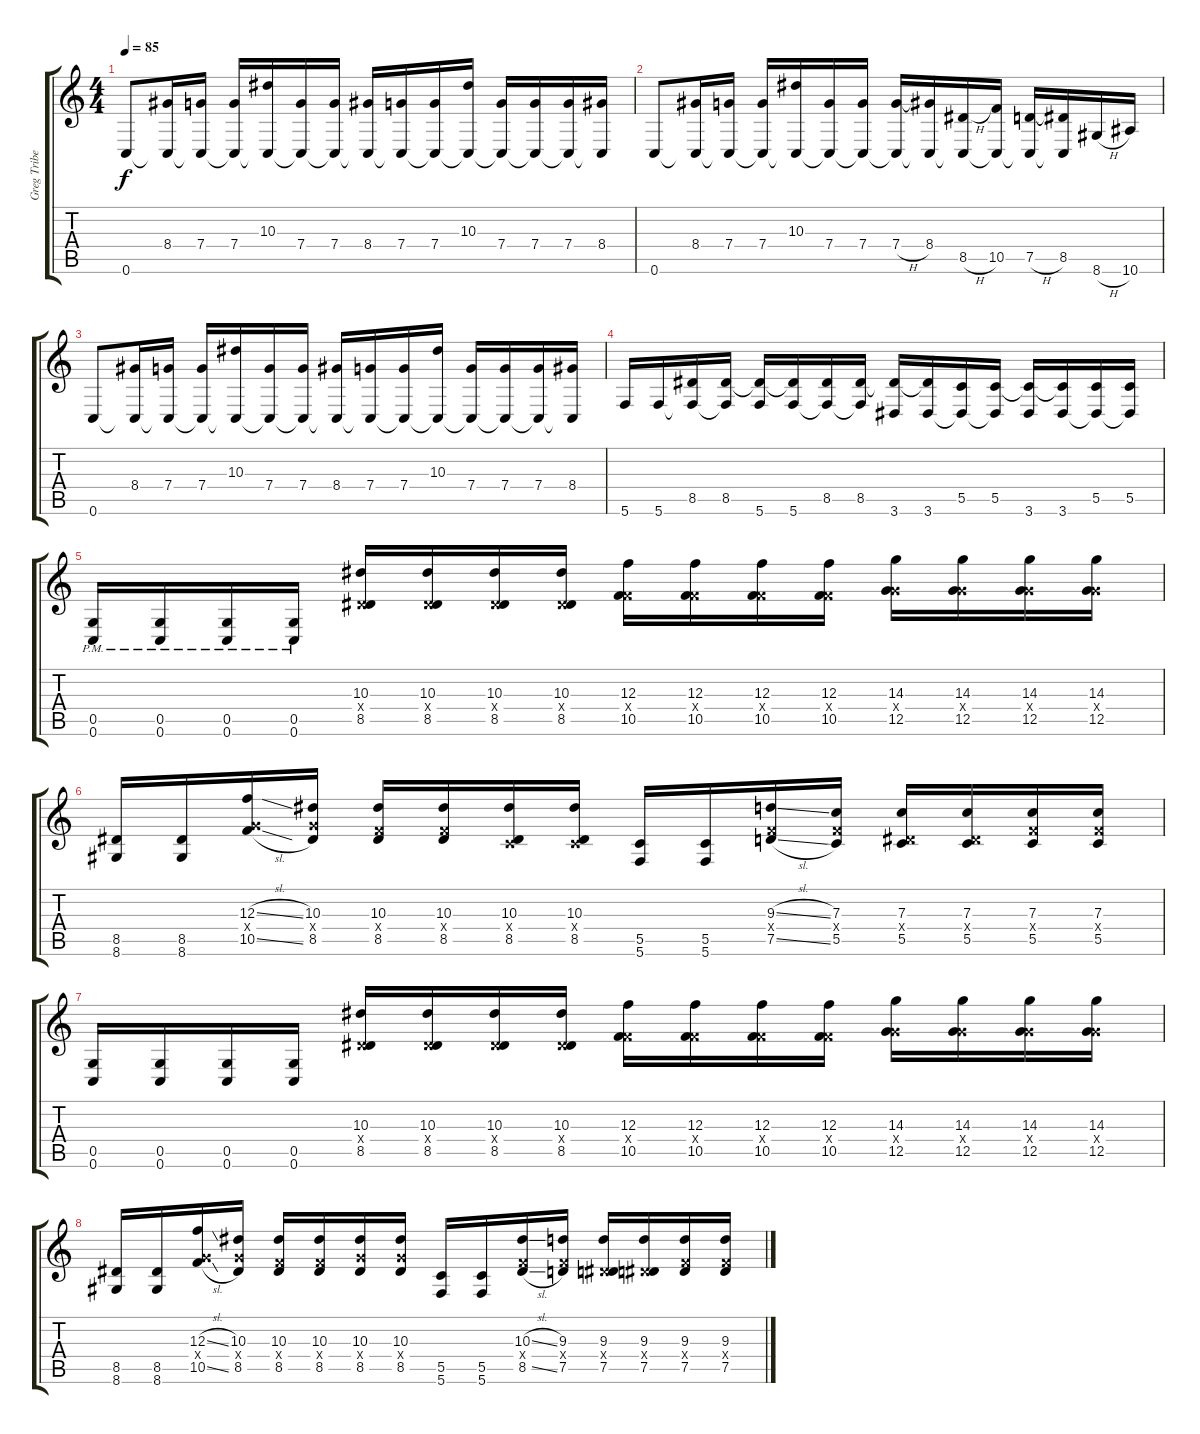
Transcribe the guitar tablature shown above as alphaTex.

\track ("Greg Tribett" "Greg Tribe") {instrument electricguitarclean}
\staff {score tabs}
\tuning (D4 A3 F3 C3 G2 C2) {hide}
\ts (4 4)
\tempo 85
\clef g2
\ks c
0.6.8{dy f} (8.4 0.6{t}).16 (7.4 0.6{t}).16 (7.4 0.6{t}).16 (10.3 0.6{t}).16 (7.4 0.6{t}).16 (7.4 0.6{t}).16 (8.4 0.6{t}).16 (7.4 0.6{t}).16 (7.4 0.6{t}).16 (10.3 0.6{t}).16 (7.4 0.6{t}).16 (7.4 0.6{t}).16 (7.4 0.6{t}).16 (8.4 0.6{t}).16 |
0.6.8 (8.4 0.6{t}).16 (7.4 0.6{t}).16 (7.4 0.6{t}).16 (10.3 0.6{t}).16 (7.4 0.6{t}).16 (7.4 0.6{t}).16 (7.4{h} 0.6{t}).16 (8.4 0.6{t}).16 (8.5{h} 0.6{t}).16 (10.5 0.6{t}).16 (7.5{h} 0.6{t}).16 (8.5 0.6{t}).16 8.6{h}.16 10.6.16 |
0.6.8 (8.4 0.6{t}).16 (7.4 0.6{t}).16 (7.4 0.6{t}).16 (10.3 0.6{t}).16 (7.4 0.6{t}).16 (7.4 0.6{t}).16 (8.4 0.6{t}).16 (7.4 0.6{t}).16 (7.4 0.6{t}).16 (10.3 0.6{t}).16 (7.4 0.6{t}).16 (7.4 0.6{t}).16 (7.4 0.6{t}).16 (8.4 0.6{t}).16 |
5.6.16 5.6.16 (8.5 5.6{t}).16 (8.5 5.6{t}).16 (8.5{t} 5.6).16 (8.5{t} 5.6).16 (8.5 5.6{t}).16 (8.5 5.6{t}).16 (8.5{t} 3.6).16 (8.5{t} 3.6).16 (5.5 3.6{t}).16 (5.5 3.6{t}).16 (5.5{t} 3.6).16 (5.5{t} 3.6).16 (5.5 3.6{t}).16 (5.5 3.6{t}).16 |
(0.5{pm} 0.6{pm}).16{instrument distortionguitar} (0.5{pm} 0.6{pm}).16 (0.5{pm} 0.6{pm}).16 (0.5{pm} 0.6{pm}).16 (10.3 3.4{x} 8.5).16 (10.3 3.4{x} 8.5).16 (10.3 3.4{x} 8.5).16 (10.3 3.4{x} 8.5).16 (12.3 5.4{x} 10.5).16 (12.3 5.4{x} 10.5).16 (12.3 5.4{x} 10.5).16 (12.3 5.4{x} 10.5).16 (14.3 7.4{x} 12.5).16 (14.3 7.4{x} 12.5).16 (14.3 7.4{x} 12.5).16 (14.3 7.4{x} 12.5).16 |
(8.5 8.6).16 (8.5 8.6).16 (12.3{sl} 7.4{x} 10.5{sl}).16 (10.3 7.4{x} 8.5).16 (10.3 5.4{x} 8.5).16 (10.3 5.4{x} 8.5).16 (10.3 0.4{x} 8.5).16 (10.3 0.4{x} 8.5).16 (5.5 5.6).16 (5.5 5.6).16 (9.3{sl} 5.4{x} 7.5{sl}).16 (7.3 5.4{x} 5.5).16 (7.3 3.4{x} 5.5).16 (7.3 3.4{x} 5.5).16 (7.3 5.4{x} 5.5).16 (7.3 5.4{x} 5.5).16 |
(0.5 0.6).16{instrument distortionguitar} (0.5 0.6).16 (0.5 0.6).16 (0.5 0.6).16 (10.3 3.4{x} 8.5).16 (10.3 3.4{x} 8.5).16 (10.3 3.4{x} 8.5).16 (10.3 3.4{x} 8.5).16 (12.3 5.4{x} 10.5).16 (12.3 5.4{x} 10.5).16 (12.3 5.4{x} 10.5).16 (12.3 5.4{x} 10.5).16 (14.3 7.4{x} 12.5).16 (14.3 7.4{x} 12.5).16 (14.3 7.4{x} 12.5).16 (14.3 7.4{x} 12.5).16 |
(8.5 8.6).16 (8.5 8.6).16 (12.3{sl} 7.4{x} 10.5{sl}).16 (10.3 7.4{x} 8.5).16 (10.3 5.4{x} 8.5).16 (10.3 5.4{x} 8.5).16 (10.3 7.4{x} 8.5).16 (10.3 7.4{x} 8.5).16 (5.5 5.6).16 (5.5 5.6).16 (10.3{sl} 5.4{x} 8.5{sl}).16 (9.3 5.4{x} 7.5).16 (9.3 3.4{x} 7.5).16 (9.3 3.4{x} 7.5).16 (9.3 5.4{x} 7.5).16 (9.3 5.4{x} 7.5).16
